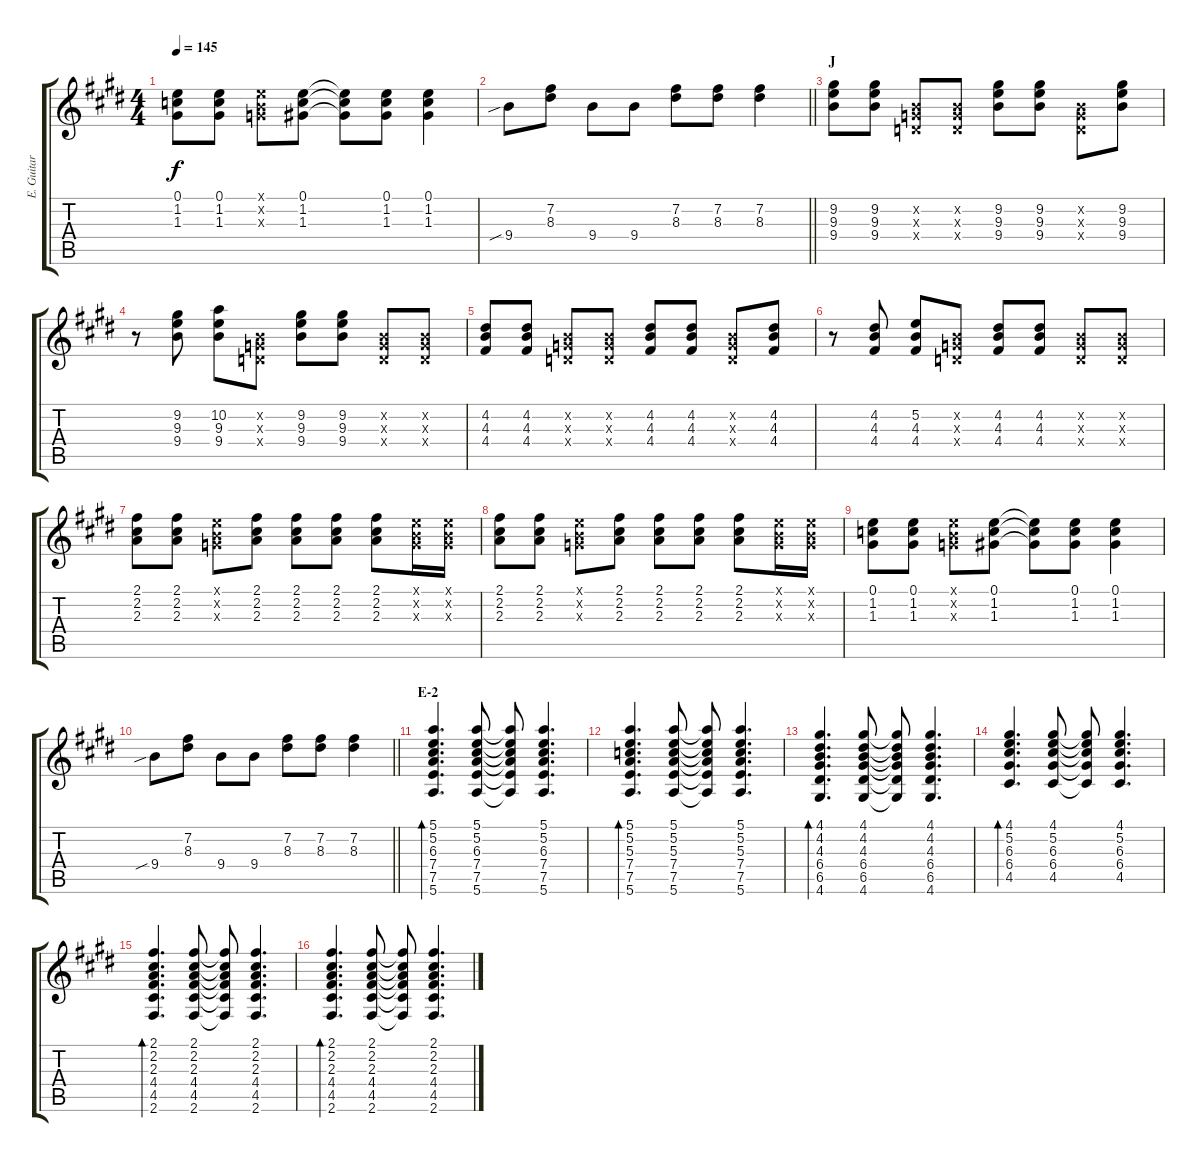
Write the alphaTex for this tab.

\track ("E. Guitar I" "E. Guitar ") {instrument overdrivenguitar}
\staff {score tabs}
\tuning (E4 B3 G3 D3 A2 E2) {hide}
\ts (4 4)
\tempo 145
\clef g2
\ks e
(0.1 1.2 1.3).8{dy f} (0.1 1.2 1.3).8 (0.1{x} 0.2{x} 0.3{x}).8 (0.1 1.2 1.3).8 (0.1{t} 1.2{t} 1.3{t}).8 (0.1 1.2 1.3).8 (0.1 1.2 1.3).4 |
\barLineRight lightlight
9.4{sib}.8 (7.2 8.3).8 9.4.8 9.4.8 (7.2 8.3).8 (7.2 8.3).8 (7.2 8.3).4 |
\section ("" "J")
(9.2 9.3 9.4).8 (9.2 9.3 9.4).8 (0.2{x} 0.3{x} 0.4{x}).8 (0.2{x} 0.3{x} 0.4{x}).8 (9.2 9.3 9.4).8 (9.2 9.3 9.4).8 (0.2{x} 0.3{x} 0.4{x}).8 (9.2 9.3 9.4).8 |
r.8 (9.2 9.3 9.4).8 (10.2 9.3 9.4).8 (0.2{x} 0.3{x} 0.4{x}).8 (9.2 9.3 9.4).8 (9.2 9.3 9.4).8 (0.2{x} 0.3{x} 0.4{x}).8 (0.2{x} 0.3{x} 0.4{x}).8 |
(4.2 4.3 4.4).8 (4.2 4.3 4.4).8 (0.2{x} 0.3{x} 0.4{x}).8 (0.2{x} 0.3{x} 0.4{x}).8 (4.2 4.3 4.4).8 (4.2 4.3 4.4).8 (0.2{x} 0.3{x} 0.4{x}).8 (4.2 4.3 4.4).8 |
r.8 (4.2 4.3 4.4).8 (5.2 4.3 4.4).8 (0.2{x} 0.3{x} 0.4{x}).8 (4.2 4.3 4.4).8 (4.2 4.3 4.4).8 (0.2{x} 0.3{x} 0.4{x}).8 (0.2{x} 0.3{x} 0.4{x}).8 |
(2.1 2.2 2.3).8 (2.1 2.2 2.3).8 (0.1{x} 0.2{x} 0.3{x}).8 (2.1 2.2 2.3).8 (2.1 2.2 2.3).8 (2.1 2.2 2.3).8 (2.1 2.2 2.3).8 (0.1{x} 0.2{x} 0.3{x}).16 (0.1{x} 0.2{x} 0.3{x}).16 |
(2.1 2.2 2.3).8 (2.1 2.2 2.3).8 (0.1{x} 0.2{x} 0.3{x}).8 (2.1 2.2 2.3).8 (2.1 2.2 2.3).8 (2.1 2.2 2.3).8 (2.1 2.2 2.3).8 (0.1{x} 0.2{x} 0.3{x}).16 (0.1{x} 0.2{x} 0.3{x}).16 |
(0.1 1.2 1.3).8 (0.1 1.2 1.3).8 (0.1{x} 0.2{x} 0.3{x}).8 (0.1 1.2 1.3).8 (0.1{t} 1.2{t} 1.3{t}).8 (0.1 1.2 1.3).8 (0.1 1.2 1.3).4 |
\barLineRight lightlight
9.4{sib}.8 (7.2 8.3).8 9.4.8 9.4.8 (7.2 8.3).8 (7.2 8.3).8 (7.2 8.3).4 |
\section ("" "E-2")
(5.1 5.2 6.3 7.4 7.5 5.6).4{d bd 120} (5.1 5.2 6.3 7.4 7.5 5.6).8 (5.1{t} 5.2{t} 6.3{t} 7.4{t} 7.5{t} 5.6{t}).8 (5.1 5.2 6.3 7.4 7.5 5.6).4{d} |
(5.1 5.2 5.3 7.4 7.5 5.6).4{d bd 120} (5.1 5.2 5.3 7.4 7.5 5.6).8 (5.1{t} 5.2{t} 5.3{t} 7.4{t} 7.5{t} 5.6{t}).8 (5.1 5.2 5.3 7.4 7.5 5.6).4{d} |
(4.1 4.2 4.3 6.4 6.5 4.6).4{d bd 120} (4.1 4.2 4.3 6.4 6.5 4.6).8 (4.1{t} 4.2{t} 4.3{t} 6.4{t} 6.5{t} 4.6{t}).8 (4.1 4.2 4.3 6.4 6.5 4.6).4{d} |
(4.1 5.2 6.3 6.4 4.5).4{d bd 120} (4.1 5.2 6.3 6.4 4.5).8 (4.1{t} 5.2{t} 6.3{t} 6.4{t} 4.5{t}).8 (4.1 5.2 6.3 6.4 4.5).4{d} |
(2.1 2.2 2.3 4.4 4.5 2.6).4{d bd 120} (2.1 2.2 2.3 4.4 4.5 2.6).8 (2.1{t} 2.2{t} 2.3{t} 4.4{t} 4.5{t} 2.6{t}).8 (2.1 2.2 2.3 4.4 4.5 2.6).4{d} |
(2.1 2.2 2.3 4.4 4.5 2.6).4{d bd 120} (2.1 2.2 2.3 4.4 4.5 2.6).8 (2.1{t} 2.2{t} 2.3{t} 4.4{t} 4.5{t} 2.6{t}).8 (2.1 2.2 2.3 4.4 4.5 2.6).4{d}
